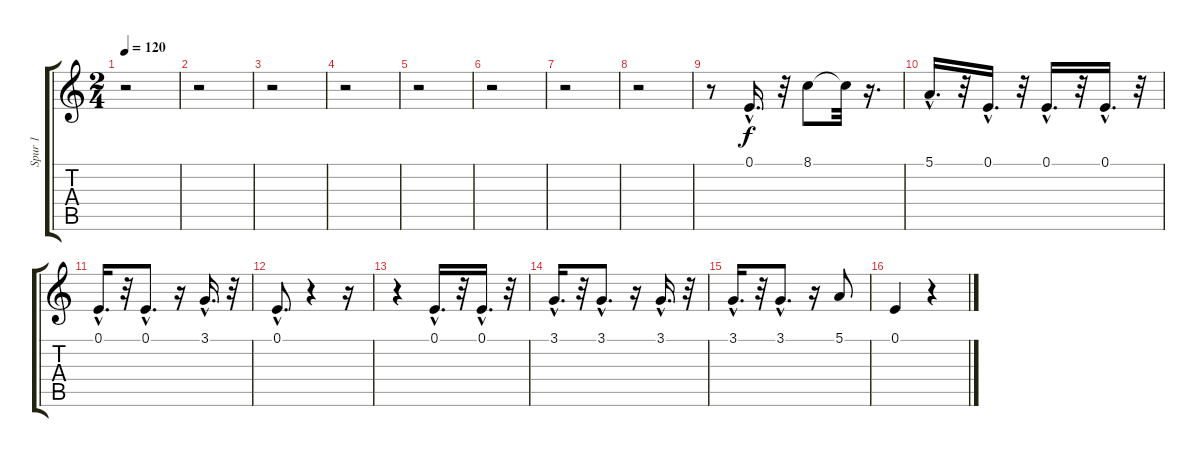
\track ("Spur 1" "Spur 1") {instrument flute}
\staff {score tabs}
\tuning (E4 B3 G3 D3 A2 E2) {hide}
\ts (2 4)
\tempo 120
\clef g2
\ks c
r.2{dy f} |
r.2 |
r.2 |
r.2 |
r.2 |
r.2 |
r.2 |
r.2 |
r.8 0.1{hac}.16{d} r.32 8.1.8 8.1{t}.32 r.16{d} |
5.1{hac}.16{d} r.32 0.1{hac}.16{d} r.32 0.1{hac}.16{d} r.32 0.1{hac}.16{d} r.32 |
0.1{hac}.16{d} r.32 0.1{hac}.8{d} r.16 3.1{hac}.16{d} r.32 |
0.1{hac}.8{d} r.4 r.16 |
r.4 0.1{hac}.16{d} r.32 0.1{hac}.16{d} r.32 |
3.1{hac}.16{d} r.32 3.1{hac}.8{d} r.16 3.1{hac}.16{d} r.32 |
3.1{hac}.16{d} r.32 3.1{hac}.8{d} r.16 5.1.8 |
0.1.4 r.4
